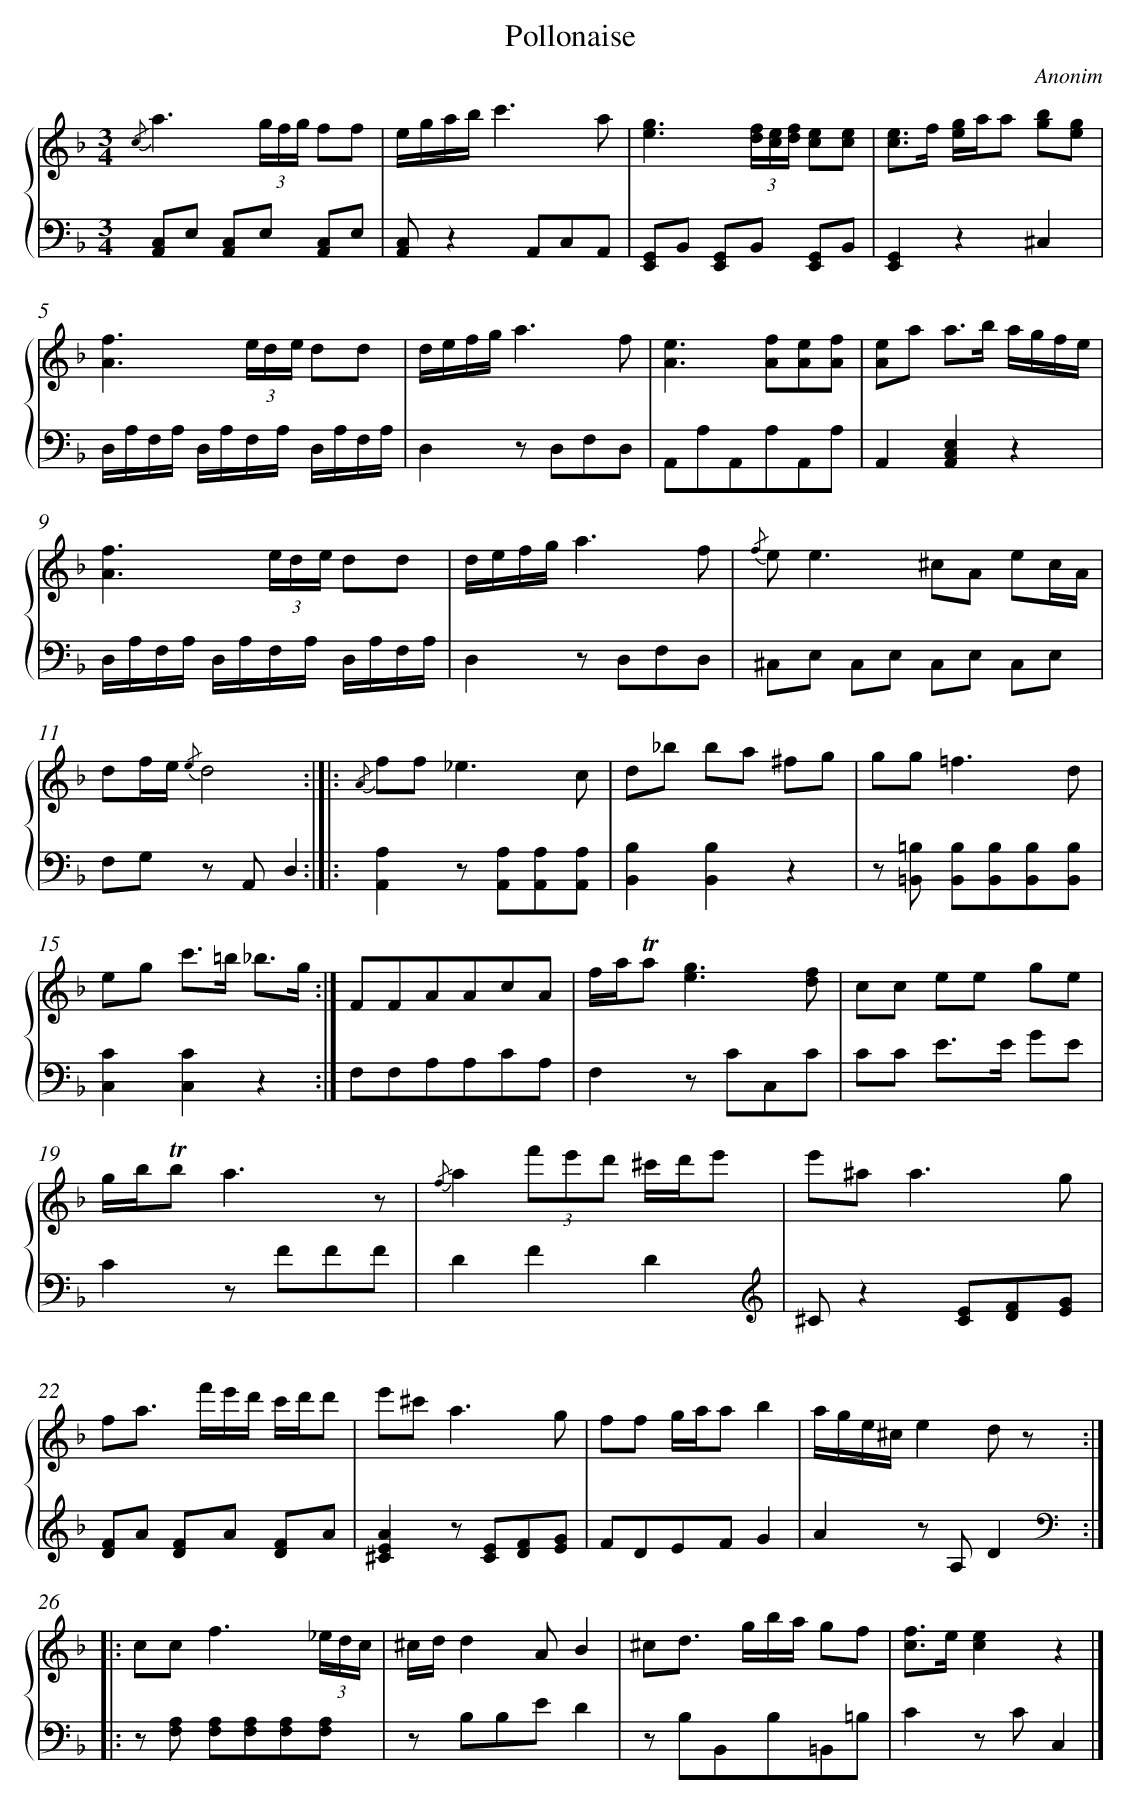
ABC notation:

X:1
T: Pollonaise
C: Anonim
L: 1/8
M: 3/4
%%staves {1 2}
V: 1 clef=treble
V: 2 clef=bass
K: F
[V:1] {/c}a3(3g/f/g/ ff |
[V:2] [C,A,,]E, [C,A,,]E, [C,A,,]E, |
[V:1] e/g/a/b/c'3a |
[V:2] [C,A,,]z2A,,C,A,, |
[V:1] [g3e3](3[f/d/][e/c/][f/d/] [ec][ec] |
[V:2] [G,,E,,]B,, [G,,E,,]B,, [G,,E,,]B,, |
[V:1] [ec]>f [g/e/]a/a [bg][ge] |
[V:2] [G,,2E,,2]z2^C,2 |
[V:1] [f3A3](3e/d/e/ dd |
[V:2] D,/A,/F,/A,/ D,/A,/F,/A,/ D,/A,/F,/A,/ |
[V:1] d/e/f/g/a3f |
[V:2] D,2z D,F,D, |
[V:1] [e2A2]>[f2A2][eA][fA] |
[V:2] A,,A,A,,A,A,,A, |
[V:1] [eA]a a>b a/g/f/e/ |
[V:2] A,,2[E,2C,2A,,2]z2 |
[V:1] [f3A3](3e/d/e/ dd |
[V:2] D,/A,/F,/A,/ D,/A,/F,/A,/ D,/A,/F,/A,/ |
[V:1] d/e/f/g/a3f |
[V:2] D,2z D,F,D, |
[V:1] {/f} e2<e2^cA ec/A/ [I:setbarnb 11]|
[V:2] ^C,E, C,E, C,E, C,E, |
[V:1] df/e/ {/e}d4 :|]|:
[V:2] F,G, z A,,D,2 :|]|:
[V:1] {/A} ff2<_e2c |
[V:2] [A,2A,,2]z [A,A,,][A,A,,][A,A,,] |
[V:1] d_b ba ^fg |
[V:2] [B,2B,,2][B,2B,,2]z2 |
[V:1] gg2<=f2d |
[V:2] z [=B,=B,,] [B,B,,][B,B,,][B,B,,][B,B,,] |
[V:1] eg c'>=b _b3/g/ :|]
[V:2] [C2C,2][C2C,2]z2 :|]
[V:1] FFAAcA |
[V:2] F,F,A,A,CA, |
[V:1] f/a/!trill!a2<[g2e2][fd] |
[V:2] F,2z CC,C |
[V:1] cc ee ge |
[V:2] CC E>E GE |
[V:1] g/b/!trill!b2<a2z |
[V:2] C2z FFF |
[V:1] {/f}a2(3f'e'd' ^c'/d'/e' |
[V:2] D2F2D2[K:clef=treble] |
[V:1] e'^a2<a2g |
[V:2] ^Cz2[EC][FD][GE] |
[V:1] fa> f'e'/d'/ c'/d'/d' |
[V:2] [FD]A [FD]A [FD]A |
[V:1] e'^c'2<a2g |
[V:2] [A2E2^C2]z [EC][FD][GE] |
[V:1] ff g/a/ab2 |
[V:2] FDEFG2 |
[V:1] a/g/e/^c/e2d z :|]|:
[V:2] A2z A,D2 :|]|:
[V:1] cc2<f2(3_e/d/c/ |
[V:2] [K:clef=bass]z [A,F,] [A,F,][A,F,][A,F,][A,F,] |
[V:1] ^c/d/d2AB2 |
[V:2] z B,B,ED2 |
[V:1] ^cd> gb/a/ gf |
[V:2] z B,B,,B,=B,,=B, |
[V:1] [fc]>e[e2c2]z2 |]
[V:2] C2z CC,2 |]
